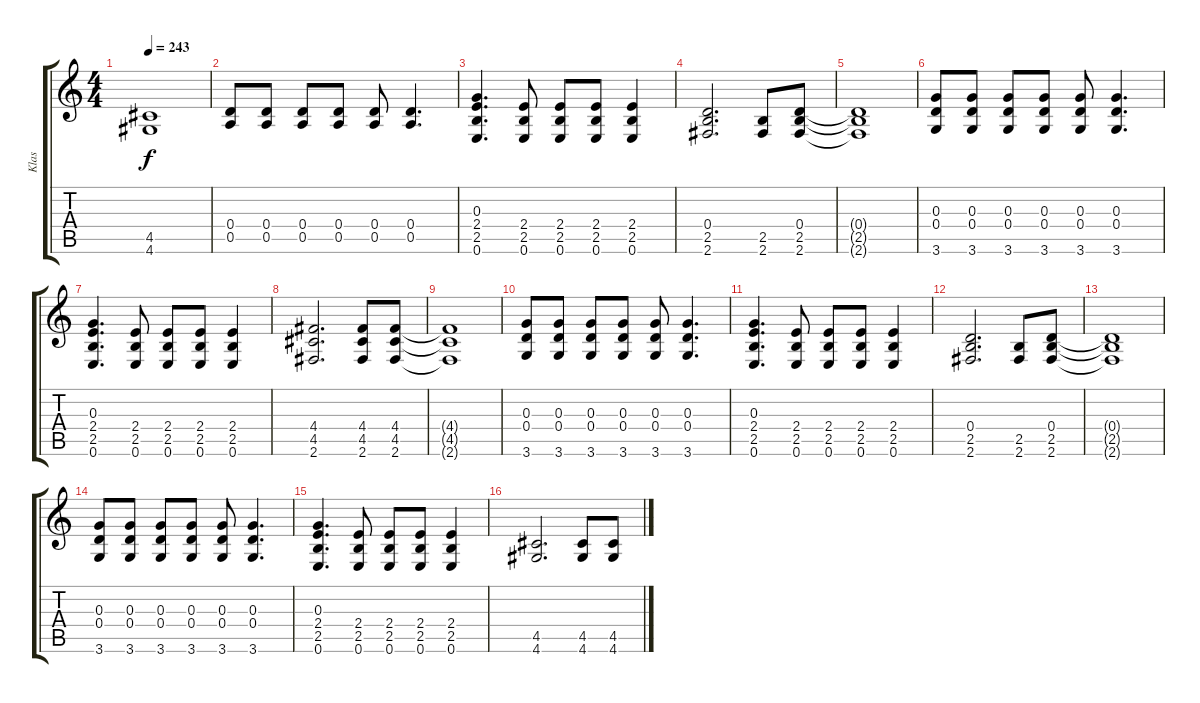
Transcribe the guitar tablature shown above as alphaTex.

\track ("Klas" "Klas") {instrument distortionguitar}
\staff {score tabs}
\tuning (E4 B3 G3 D3 A2 E2) {hide}
\ts (4 4)
\tempo 243
\clef g2
\ks c
(4.5{t} 4.6{t}).1{dy f} |
(0.4 0.5).8 (0.4 0.5).8 (0.4 0.5).8 (0.4 0.5).8 (0.4 0.5).8 (0.4 0.5).4{d} |
(0.3 2.4 2.5 0.6).4{d} (2.4 2.5 0.6).8 (2.4 2.5 0.6).8 (2.4 2.5 0.6).8 (2.4 2.5 0.6).4 |
(0.4 2.5 2.6).2{d} (2.5 2.6).8 (0.4 2.5 2.6).8 |
(0.4{t} 2.5{t} 2.6{t}).1 |
(0.3 0.4 3.6).8 (0.3 0.4 3.6).8 (0.3 0.4 3.6).8 (0.3 0.4 3.6).8 (0.3 0.4 3.6).8 (0.3 0.4 3.6).4{d} |
(0.3 2.4 2.5 0.6).4{d} (2.4 2.5 0.6).8 (2.4 2.5 0.6).8 (2.4 2.5 0.6).8 (2.4 2.5 0.6).4 |
(4.4 4.5 2.6).2{d} (4.4 4.5 2.6).8 (4.4 4.5 2.6).8 |
(4.4{t} 4.5{t} 2.6{t}).1 |
(0.3 0.4 3.6).8 (0.3 0.4 3.6).8 (0.3 0.4 3.6).8 (0.3 0.4 3.6).8 (0.3 0.4 3.6).8 (0.3 0.4 3.6).4{d} |
(0.3 2.4 2.5 0.6).4{d} (2.4 2.5 0.6).8 (2.4 2.5 0.6).8 (2.4 2.5 0.6).8 (2.4 2.5 0.6).4 |
(0.4 2.5 2.6).2{d} (2.5 2.6).8 (0.4 2.5 2.6).8 |
(0.4{t} 2.5{t} 2.6{t}).1 |
(0.3 0.4 3.6).8 (0.3 0.4 3.6).8 (0.3 0.4 3.6).8 (0.3 0.4 3.6).8 (0.3 0.4 3.6).8 (0.3 0.4 3.6).4{d} |
(0.3 2.4 2.5 0.6).4{d} (2.4 2.5 0.6).8 (2.4 2.5 0.6).8 (2.4 2.5 0.6).8 (2.4 2.5 0.6).4 |
(4.5 4.6).2{d} (4.5 4.6).8 (4.5 4.6).8
